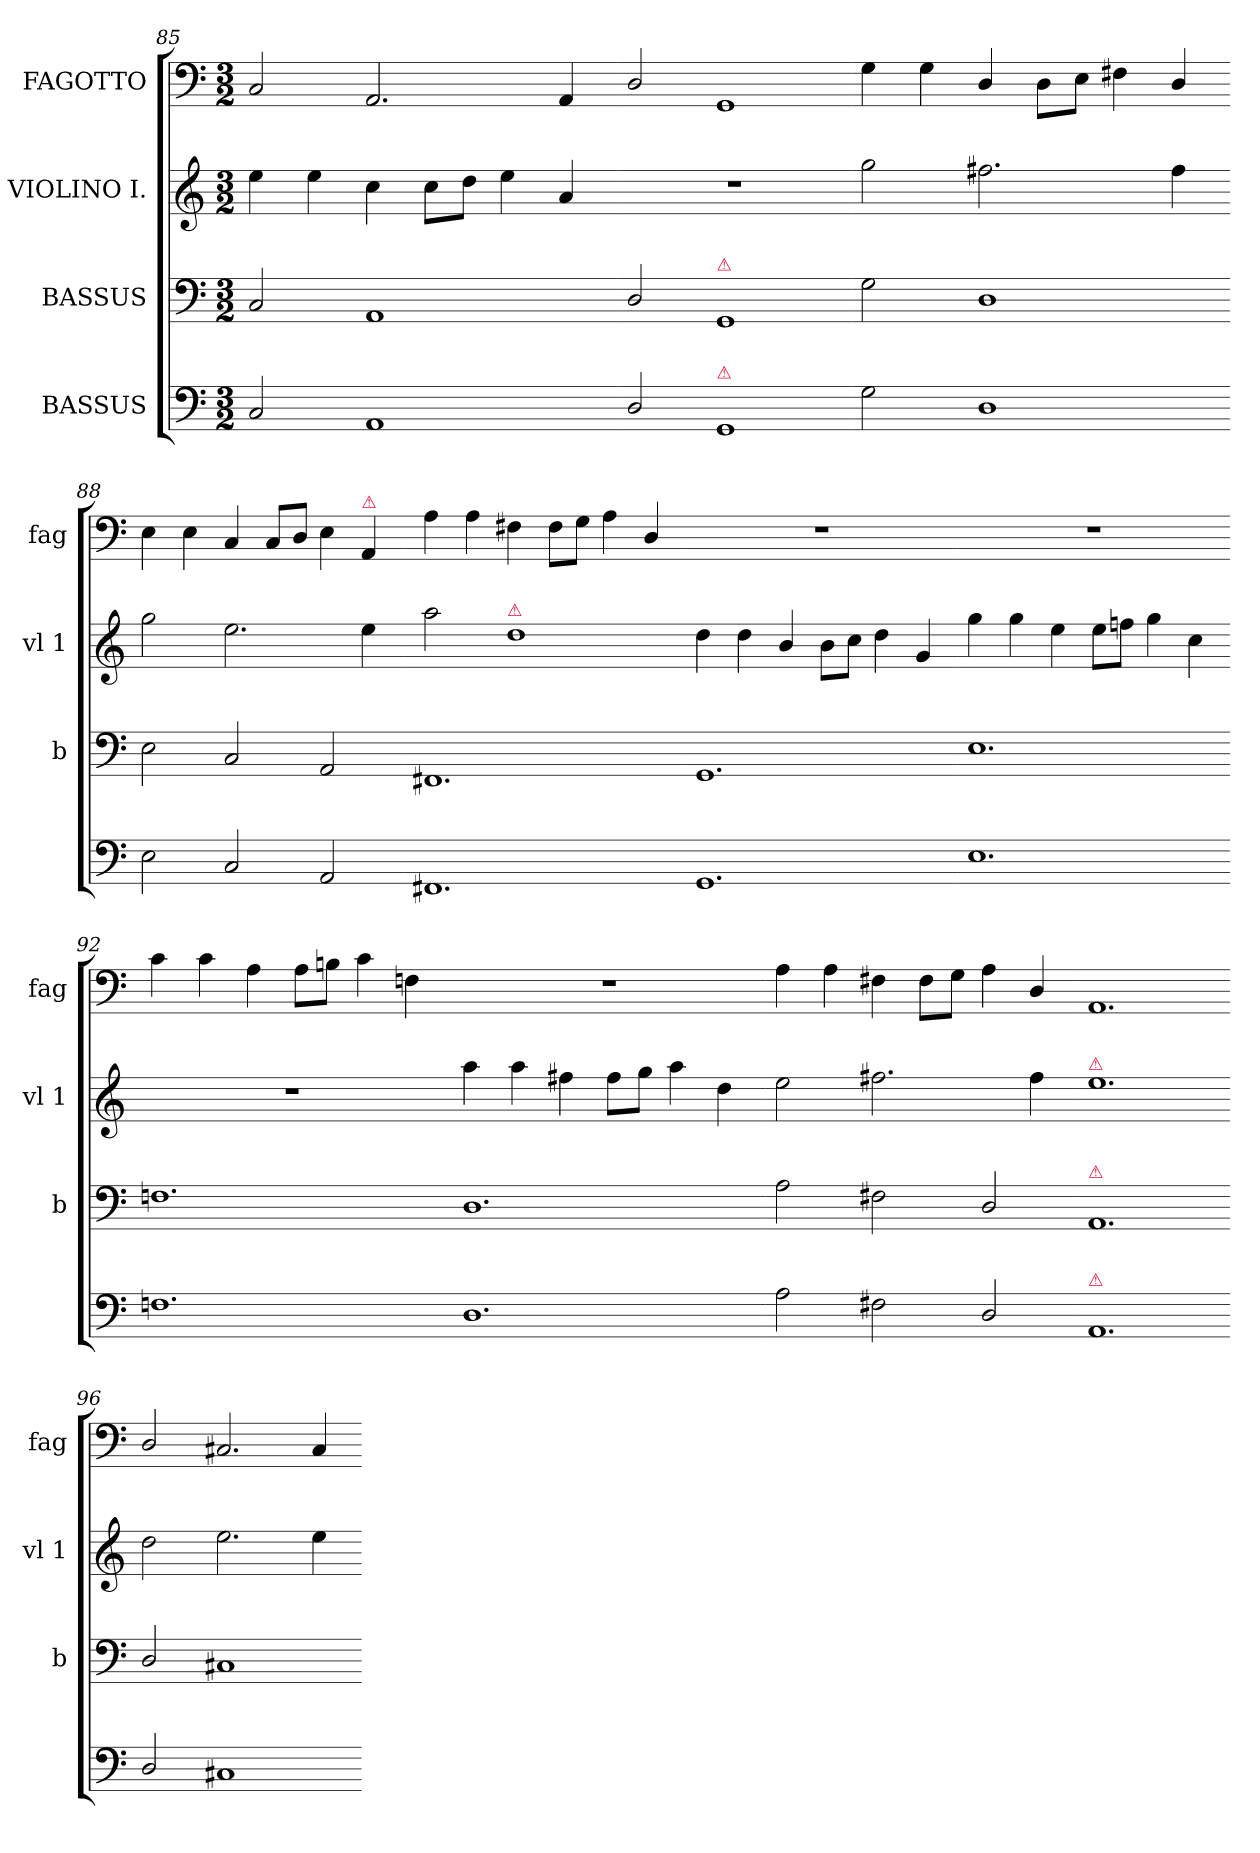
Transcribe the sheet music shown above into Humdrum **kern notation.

**kern	**kern	**kern	**kern
*part4	*part3	*part2	*part1
*staff4	*staff3	*staff2	*staff1
*I"BASSUS	*I"BASSUS	*I"VIOLINO I.	*I"FAGOTTO
*	*I'b	*I'vl 1	*I'fag
*clefF4	*clefF4	*clefG2	*clefF4
*k[]	*k[]	*k[]	*k[]
*C:	*C:	*C:	*C:
*M3/2	*M3/2	*M3/2	*M3/2
=85	=85	=85	=85
2C/	2C/	4ee\	2C/
.	.	4ee\	.
1AA	1AA	4cc\	2.AA/
.	.	8cc\L	.
.	.	8dd\J	.
.	.	4ee\	.
.	.	4a/	4AA/
=86-	=86-	=86-	=86-
2D/	2D/	1.r	2D/
!	!LO:TX:a:color=crimson:t=⚠	!	!
!LO:TX:a:color=crimson:t=⚠	!	!	!
1GG	1GG	.	1GG
=87-	=87-	=87-	=87-
2G\	2G\	2gg\	4G\
.	.	.	4G\
1D	1D	2.ff#X\	4D/
.	.	.	8D\L
.	.	.	8E\J
.	.	.	4F#X\
.	.	4ff#\	4D/
=88-	=88-	=88-	=88-
2E\	2E\	2gg\	4E\
.	.	.	4E\
2C/	2C/	2.ee\	4C/
.	.	.	8C/L
.	.	.	8D/J
2AA/	2AA/	.	4E\
!	!	!	!LO:TX:a:color=crimson:t=⚠
.	.	4ee\	4AA/
=89-	=89-	=89-	=89-
1.FF#X	1.FF#X	2aa\	4A\
.	.	.	4A\
!	!	!LO:TX:a:color=crimson:t=⚠	!
.	.	1dd	4F#X\
.	.	.	8F#\L
.	.	.	8G\J
.	.	.	4A\
.	.	.	4D/
=90-	=90-	=90-	=90-
1.GG	1.GG	4dd\	1.r
.	.	4dd\	.
.	.	4b/	.
.	.	8b\L	.
.	.	8cc\J	.
.	.	4dd\	.
.	.	4g/	.
=91-	=91-	=91-	=91-
1.E	1.E	4gg\	1.r
.	.	4gg\	.
.	.	4ee\	.
.	.	8ee\L	.
.	.	8ffn\J	.
.	.	4gg\	.
.	.	4cc\	.
=92-	=92-	=92-	=92-
1.Fn	1.Fn	1.r	4c\
.	.	.	4c\
.	.	.	4A\
.	.	.	8A\L
.	.	.	8Bn\J
.	.	.	4c\
.	.	.	4Fn\
=93-	=93-	=93-	=93-
1.D	1.D	4aa\	1.r
.	.	4aa\	.
.	.	4ff#X\	.
.	.	8ff#\L	.
.	.	8gg\J	.
.	.	4aa\	.
.	.	4dd\	.
=94-	=94-	=94-	=94-
2A\	2A\	2ee\	4A\
.	.	.	4A\
2F#X\	2F#X\	2.ff#X\	4F#X\
.	.	.	8F#\L
.	.	.	8G\J
2D/	2D/	.	4A\
.	.	4ff#\	4D/
=95-	=95-	=95-	=95-
!	!	!LO:TX:a:color=crimson:t=⚠	!
!	!LO:TX:a:color=crimson:t=⚠	!	!
!LO:TX:a:color=crimson:t=⚠	!	!	!
1.AA	1.AA	1.ee	1.AA
=96-	=96-	=96-	=96-
2D/	2D/	2dd\	2D/
1C#X	1C#X	2.ee\	2.C#X/
.	.	4ee\	4C#/
=-	=-	=-	=-
*-	*-	*-	*-
